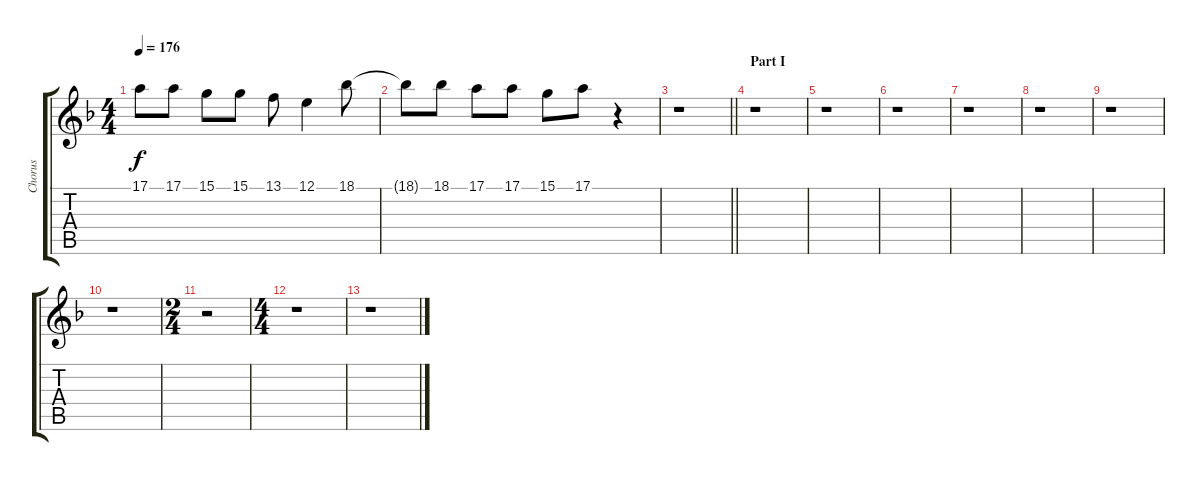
\track ("Chorus" "Chorus") {instrument trumpet}
\staff {score tabs}
\tuning (E4 B3 G3 D3 A2 E2) {hide}
\ts (4 4)
\tempo 176
\clef g2
\ks f
17.1{t}.8{dy f} 17.1.8 15.1.8 15.1.8 13.1.8 12.1.4 18.1.8 |
18.1{t}.8 18.1.8 17.1.8 17.1.8 15.1.8 17.1.8 r.4 |
\barLineRight lightlight
r.1 |
\section ("" "Part I")
r.1 |
r.1 |
r.1 |
r.1 |
r.1 |
r.1 |
r.1 |
\ts (2 4)
r.2 |
\ts (4 4)
r.1 |
r.1
